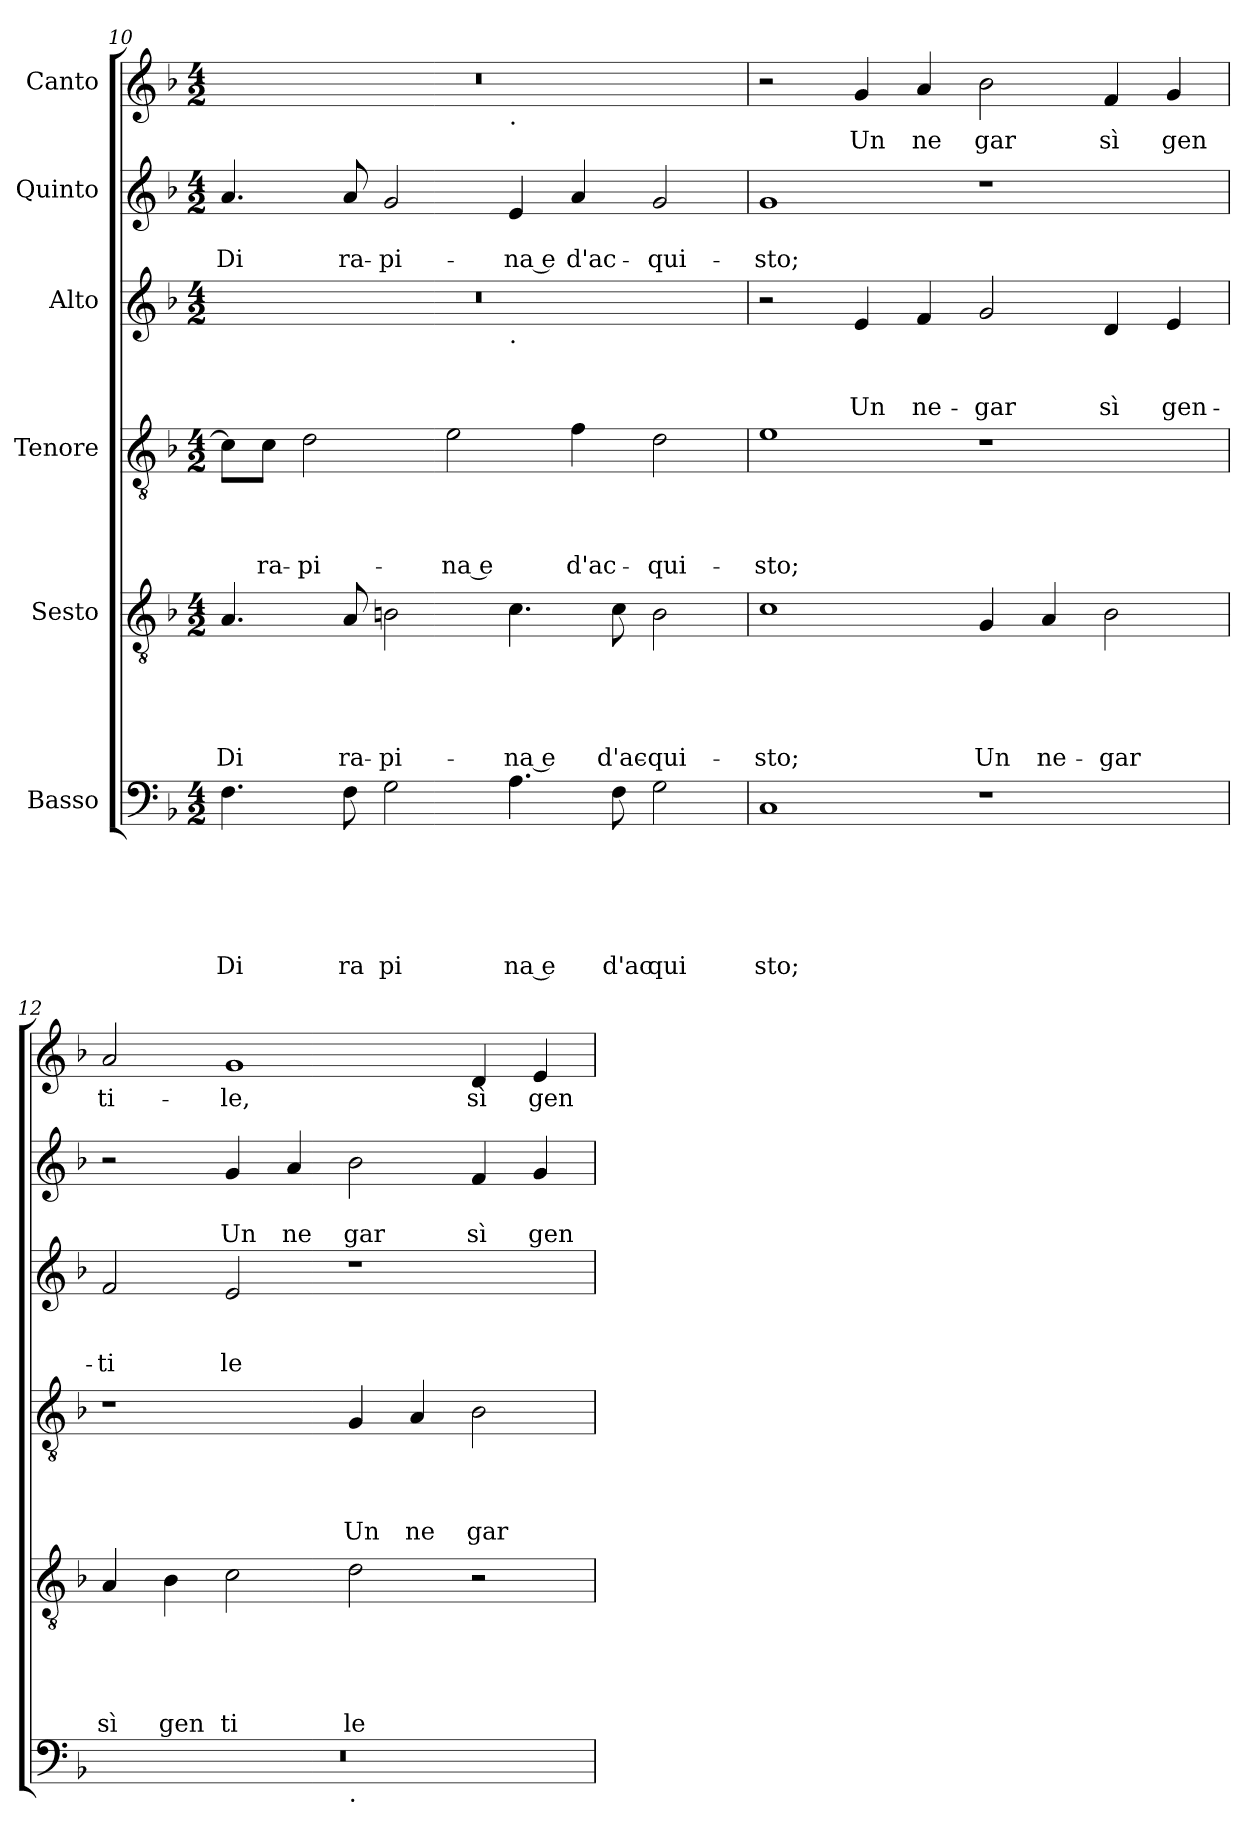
**kern	**text	**text	**text	**text	**text	**text	**kern	**text	**text	**text	**text	**text	**kern	**text	**text	**text	**text	**kern	**text	**text	**text	**kern	**text	**text	**kern	**text
*part6	*part6	*part6	*part6	*part6	*part6	*part6	*part5	*part5	*part5	*part5	*part5	*part5	*part4	*part4	*part4	*part4	*part4	*part3	*part3	*part3	*part3	*part2	*part2	*part2	*part1	*part1
*staff6	*staff6	*staff6	*staff6	*staff6	*staff6	*staff6	*staff5	*staff5	*staff5	*staff5	*staff5	*staff5	*staff4	*staff4	*staff4	*staff4	*staff4	*staff3	*staff3	*staff3	*staff3	*staff2	*staff2	*staff2	*staff1	*staff1
*I"Basso	*	*	*	*	*	*	*I"Sesto	*	*	*	*	*	*I"Tenore	*	*	*	*	*I"Alto	*	*	*	*I"Quinto	*	*	*I"Canto	*
*clefF4	*	*	*	*	*	*	*clefGv2	*	*	*	*	*	*clefGv2	*	*	*	*	*clefG2	*	*	*	*clefG2	*	*	*clefG2	*
*k[b-]	*	*	*	*	*	*	*k[b-]	*	*	*	*	*	*k[b-]	*	*	*	*	*k[b-]	*	*	*	*k[b-]	*	*	*k[b-]	*
*F:	*	*	*	*	*	*	*F:	*	*	*	*	*	*F:	*	*	*	*	*F:	*	*	*	*F:	*	*	*F:	*
*M4/2	*	*	*	*	*	*	*M4/2	*	*	*	*	*	*M4/2	*	*	*	*	*M4/2	*	*	*	*M4/2	*	*	*M4/2	*
=10	=10	=10	=10	=10	=10	=10	=10	=10	=10	=10	=10	=10	=10	=10	=10	=10	=10	=10	=10	=10	=10	=10	=10	=10	=10	=10
!	!	!	!	!	!	!LO:LY:b	!	!	!	!	!	!LO:LY:b	!	!	!	!	!	!	!	!	!	!	!	!LO:LY:b	!	!
*	*	*	*	*	*	*	*	*	*	*	*	*	*	*	*	*	*	*^	*	*	*	*	*	*	*^	*
4.F\	.	.	.	.	.	Di	4.A/	.	.	.	.	Di	8c\L]	.	.	.	.	0r	1ryy	.	.	.	4.a/	.	Di	0r	1ryy	.
!	!	!	!	!	!	!	!	!	!	!	!	!	!	!	!	!	!LO:LY:b	!	!	!	!	!	!	!	!	!	!	!
.	.	.	.	.	.	.	.	.	.	.	.	.	8c\J	.	.	.	ra-	.	.	.	.	.	.	.	.	.	.	.
!	!	!	!	!	!	!	!	!	!	!	!	!	!	!	!	!	!LO:LY:b	!	!	!	!	!	!	!	!	!	!	!
.	.	.	.	.	.	.	.	.	.	.	.	.	2d\	.	.	.	-pi-	.	.	.	.	.	.	.	.	.	.	.
!	!	!	!	!	!	!LO:LY:b	!	!	!	!	!	!LO:LY:b	!	!	!	!	!	!	!	!	!	!	!	!	!LO:LY:b	!	!	!
8F\	.	.	.	.	.	ra	8A/	.	.	.	.	ra-	.	.	.	.	.	.	.	.	.	.	8a/	.	ra-	.	.	.
!	!	!	!	!	!	!LO:LY:b	!	!	!	!	!	!LO:LY:b	!	!	!	!	!	!	!	!	!	!	!	!	!LO:LY:b	!	!	!
2G\	.	.	.	.	.	pi	2Bn\	.	.	.	.	-pi-	.	.	.	.	.	.	.	.	.	.	2g/	.	-pi-	.	.	.
!	!	!	!	!	!	!	!	!	!	!	!	!	!	!	!	!	!LO:LY:b:rj	!	!	!	!	!	!	!	!	!	!	!
.	.	.	.	.	.	.	.	.	.	.	.	.	2e\	.	.	.	-na e	.	.	.	.	.	.	.	.	.	.	.
!	!	!	!	!	!	!	!	!	!	!	!	!	!	!	!	!	!	!	!	!	!	!	!	!	!	!	!LO:TX:b:t=.	!
!	!	!	!	!	!	!	!	!	!	!	!	!	!	!	!	!	!	!	!LO:TX:b:t=.	!	!	!	!	!	!	!	!	!
!	!	!	!	!	!	!LO:LY:b:rj	!	!	!	!	!	!LO:LY:b:rj	!	!	!	!	!	!	!	!	!	!	!	!	!LO:LY:b:rj	!	!	!
4.A\	.	.	.	.	.	na e	4.c\	.	.	.	.	-na e	.	.	.	.	.	.	1ryy	.	.	.	4e/	.	-na e	.	1ryy	.
!	!	!	!	!	!	!	!	!	!	!	!	!	!	!	!	!	!LO:LY:b	!	!	!	!	!	!	!	!LO:LY:b	!	!	!
.	.	.	.	.	.	.	.	.	.	.	.	.	4f\	.	.	.	d'ac-	.	.	.	.	.	4a/	.	d'ac-	.	.	.
!	!	!	!	!	!	!LO:LY:b	!	!	!	!	!	!LO:LY:b	!	!	!	!	!	!	!	!	!	!	!	!	!	!	!	!
8F\	.	.	.	.	.	d'ac	8c\	.	.	.	.	d'ac-	.	.	.	.	.	.	.	.	.	.	.	.	.	.	.	.
!	!	!	!	!	!	!LO:LY:b	!	!	!	!	!	!LO:LY:b	!	!	!	!	!LO:LY:b	!	!	!	!	!	!	!	!LO:LY:b	!	!	!
2G\	.	.	.	.	.	qui	2B\	.	.	.	.	-qui-	2d\	.	.	.	-qui-	.	.	.	.	.	2g/	.	-qui-	.	.	.
=11	=11	=11	=11	=11	=11	=11	=11	=11	=11	=11	=11	=11	=11	=11	=11	=11	=11	=11	=11	=11	=11	=11	=11	=11	=11	=11	=11	=11
!	!	!	!	!	!	!LO:LY:b	!	!	!	!	!	!LO:LY:b	!	!	!	!	!LO:LY:b	!	!	!	!	!	!	!	!LO:LY:b	!	!	!
*	*	*	*	*	*	*	*	*	*	*	*	*	*	*	*	*	*	*v	*v	*	*	*	*	*	*	*v	*v	*
1C	.	.	.	.	.	sto;	1c	.	.	.	.	-sto;	1e	.	.	.	-sto;	2r	.	.	.	1g	.	-sto;	2r	.
!	!	!	!	!	!	!	!	!	!	!	!	!	!	!	!	!	!	!	!	!	!LO:LY:b	!	!	!	!	!LO:LY:b
.	.	.	.	.	.	.	.	.	.	.	.	.	.	.	.	.	.	4e/	.	.	Un	.	.	.	4g/	Un
!	!	!	!	!	!	!	!	!	!	!	!	!	!	!	!	!	!	!	!	!	!LO:LY:b	!	!	!	!	!LO:LY:b
.	.	.	.	.	.	.	.	.	.	.	.	.	.	.	.	.	.	4f/	.	.	ne-	.	.	.	4a/	ne
!	!	!	!	!	!	!	!	!	!	!	!	!LO:LY:b	!	!	!	!	!	!	!	!	!LO:LY:b	!	!	!	!	!LO:LY:b
1r	.	.	.	.	.	.	4G/	.	.	.	.	Un	1r	.	.	.	.	2g/	.	.	-gar	1r	.	.	2b-\	gar
!	!	!	!	!	!	!	!	!	!	!	!	!LO:LY:b	!	!	!	!	!	!	!	!	!	!	!	!	!	!
.	.	.	.	.	.	.	4A/	.	.	.	.	ne-	.	.	.	.	.	.	.	.	.	.	.	.	.	.
!	!	!	!	!	!	!	!	!	!	!	!	!LO:LY:b	!	!	!	!	!	!	!	!	!LO:LY:b	!	!	!	!	!LO:LY:b
.	.	.	.	.	.	.	2B-\	.	.	.	.	-gar	.	.	.	.	.	4d/	.	.	sì	.	.	.	4f/	sì
!	!	!	!	!	!	!	!	!	!	!	!	!	!	!	!	!	!	!	!	!	!LO:LY:b	!	!	!	!	!LO:LY:b
.	.	.	.	.	.	.	.	.	.	.	.	.	.	.	.	.	.	4e/	.	.	gen-	.	.	.	4g/	gen
!!LO:PB:g=z
=12	=12	=12	=12	=12	=12	=12	=12	=12	=12	=12	=12	=12	=12	=12	=12	=12	=12	=12	=12	=12	=12	=12	=12	=12	=12	=12
!	!	!	!	!	!	!	!	!	!	!	!	!LO:LY:b	!	!	!	!	!	!	!	!	!LO:LY:b	!	!	!	!	!LO:LY:b
*^	*	*	*	*	*	*	*	*	*	*	*	*	*	*	*	*	*	*	*	*	*	*	*	*	*	*
0r	1ryy	.	.	.	.	.	.	4A/	.	.	.	.	sì	1r	.	.	.	.	2f/	.	.	-ti	2r	.	.	2a/	ti-
!	!	!	!	!	!	!	!	!	!	!	!	!	!LO:LY:b	!	!	!	!	!	!	!	!	!	!	!	!	!	!
.	.	.	.	.	.	.	.	4B-\	.	.	.	.	gen	.	.	.	.	.	.	.	.	.	.	.	.	.	.
!	!	!	!	!	!	!	!	!	!	!	!	!	!LO:LY:b	!	!	!	!	!	!	!	!	!LO:LY:b	!	!	!LO:LY:b	!	!LO:LY:b
.	.	.	.	.	.	.	.	2c\	.	.	.	.	ti	.	.	.	.	.	2e/	.	.	le	4g/	.	Un	1g	-le,
!	!	!	!	!	!	!	!	!	!	!	!	!	!	!	!	!	!	!	!	!	!	!	!	!	!LO:LY:b	!	!
.	.	.	.	.	.	.	.	.	.	.	.	.	.	.	.	.	.	.	.	.	.	.	4a/	.	ne	.	.
!	!LO:TX:b:t=.	!	!	!	!	!	!	!	!	!	!	!	!	!	!	!	!	!	!	!	!	!	!	!	!	!	!
!	!	!	!	!	!	!	!	!	!	!	!	!	!LO:LY:b	!	!	!	!	!LO:LY:b	!	!	!	!	!	!	!LO:LY:b	!	!
.	1ryy	.	.	.	.	.	.	2d\	.	.	.	.	le	4G/	.	.	.	Un	1r	.	.	.	2b-\	.	gar	.	.
!	!	!	!	!	!	!	!	!	!	!	!	!	!	!	!	!	!	!LO:LY:b	!	!	!	!	!	!	!	!	!
.	.	.	.	.	.	.	.	.	.	.	.	.	.	4A/	.	.	.	ne	.	.	.	.	.	.	.	.	.
!	!	!	!	!	!	!	!	!	!	!	!	!	!	!	!	!	!	!LO:LY:b	!	!	!	!	!	!	!LO:LY:b	!	!LO:LY:b
.	.	.	.	.	.	.	.	2r	.	.	.	.	.	2B-\	.	.	.	gar	.	.	.	.	4f/	.	sì	4d/	sì
!	!	!	!	!	!	!	!	!	!	!	!	!	!	!	!	!	!	!	!	!	!	!	!	!	!LO:LY:b	!	!LO:LY:b
.	.	.	.	.	.	.	.	.	.	.	.	.	.	.	.	.	.	.	.	.	.	.	4g/	.	gen	4e/	gen-
*v	*v	*	*	*	*	*	*	*	*	*	*	*	*	*	*	*	*	*	*	*	*	*	*	*	*	*	*
=	=	=	=	=	=	=	=	=	=	=	=	=	=	=	=	=	=	=	=	=	=	=	=	=	=	=
*-	*-	*-	*-	*-	*-	*-	*-	*-	*-	*-	*-	*-	*-	*-	*-	*-	*-	*-	*-	*-	*-	*-	*-	*-	*-	*-
